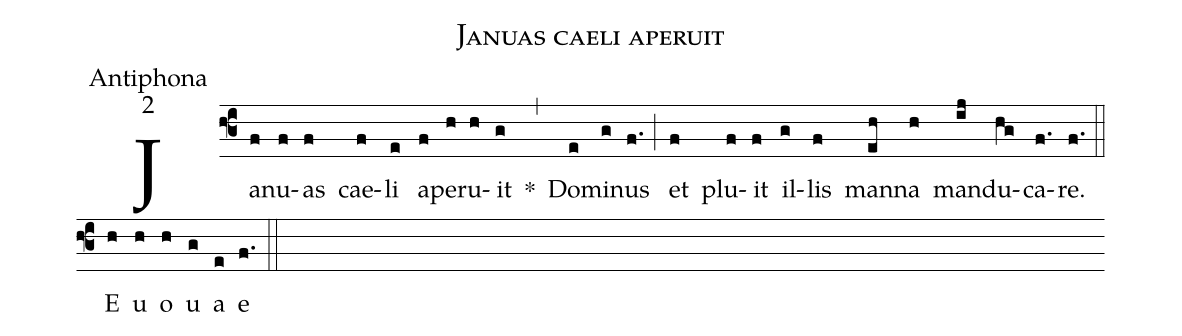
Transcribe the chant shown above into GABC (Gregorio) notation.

name:Januas caeli aperuit;
office-part:Antiphona;
mode:2;
%%
(f3) Ja(f)nu(f)as(f) cae(f)li(e) a(f)pe(h)ru(h)it(g) *(,) Do(e)mi(g)nus(f.) (;) et(f) plu(f)it(f) il(g)lis(f) man(eh)na(h) man(ij)du(hg)ca(f.)re.(f.) (::) <eu>E(h) u(h) o(h) u(g) a(e) e</eu>(f.) (::)
